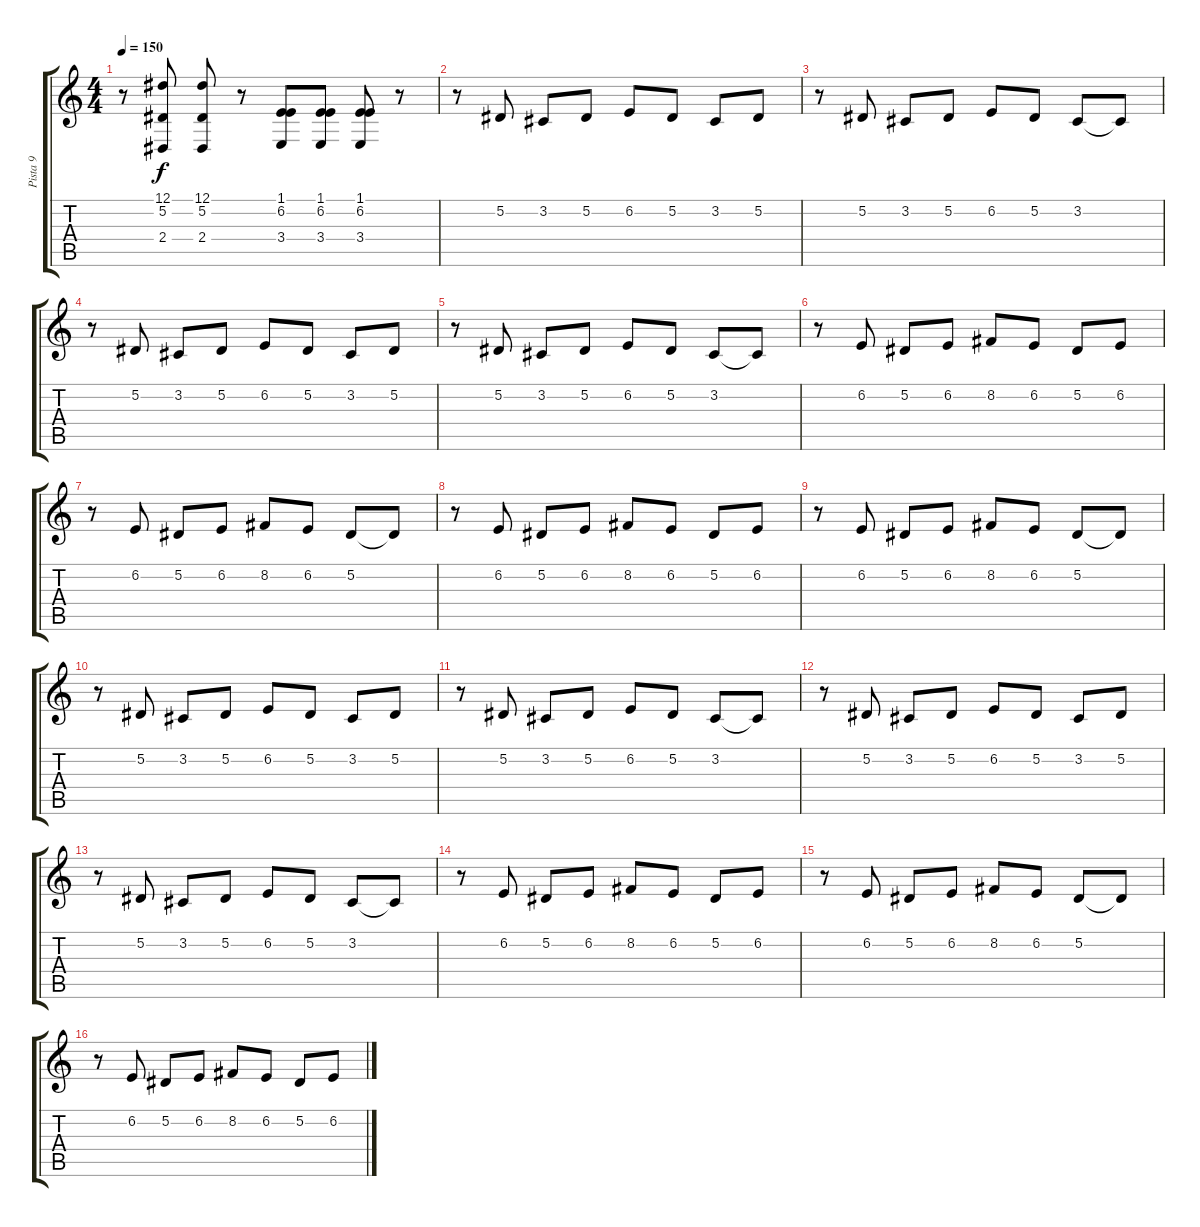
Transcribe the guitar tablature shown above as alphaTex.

\track ("Pista 9" "Pista 9") {instrument stringensemble1}
\staff {score tabs}
\tuning (Eb4 Bb3 Gb3 Db3 Ab2 Eb2) {hide}
\ts (4 4)
\tempo 150
\clef g2
\ks c
r.8{dy f} (12.1 5.2 2.4).8 (12.1 5.2 2.4).8 r.8 (1.1 6.2 3.4).8 (1.1 6.2 3.4).8 (1.1 6.2 3.4).8 r.8 |
r.8 5.2.8 3.2.8 5.2.8 6.2.8 5.2.8 3.2.8 5.2.8 |
r.8 5.2.8 3.2.8 5.2.8 6.2.8 5.2.8 3.2.8 3.2{t}.8 |
r.8 5.2.8 3.2.8 5.2.8 6.2.8 5.2.8 3.2.8 5.2.8 |
r.8 5.2.8 3.2.8 5.2.8 6.2.8 5.2.8 3.2.8 3.2{t}.8 |
r.8 6.2.8 5.2.8 6.2.8 8.2.8 6.2.8 5.2.8 6.2.8 |
r.8 6.2.8 5.2.8 6.2.8 8.2.8 6.2.8 5.2.8 5.2{t}.8 |
r.8 6.2.8 5.2.8 6.2.8 8.2.8 6.2.8 5.2.8 6.2.8 |
r.8 6.2.8 5.2.8 6.2.8 8.2.8 6.2.8 5.2.8 5.2{t}.8 |
r.8 5.2.8 3.2.8 5.2.8 6.2.8 5.2.8 3.2.8 5.2.8 |
r.8 5.2.8 3.2.8 5.2.8 6.2.8 5.2.8 3.2.8 3.2{t}.8 |
r.8 5.2.8 3.2.8 5.2.8 6.2.8 5.2.8 3.2.8 5.2.8 |
r.8 5.2.8 3.2.8 5.2.8 6.2.8 5.2.8 3.2.8 3.2{t}.8 |
r.8 6.2.8 5.2.8 6.2.8 8.2.8 6.2.8 5.2.8 6.2.8 |
r.8 6.2.8 5.2.8 6.2.8 8.2.8 6.2.8 5.2.8 5.2{t}.8 |
r.8 6.2.8 5.2.8 6.2.8 8.2.8 6.2.8 5.2.8 6.2.8
